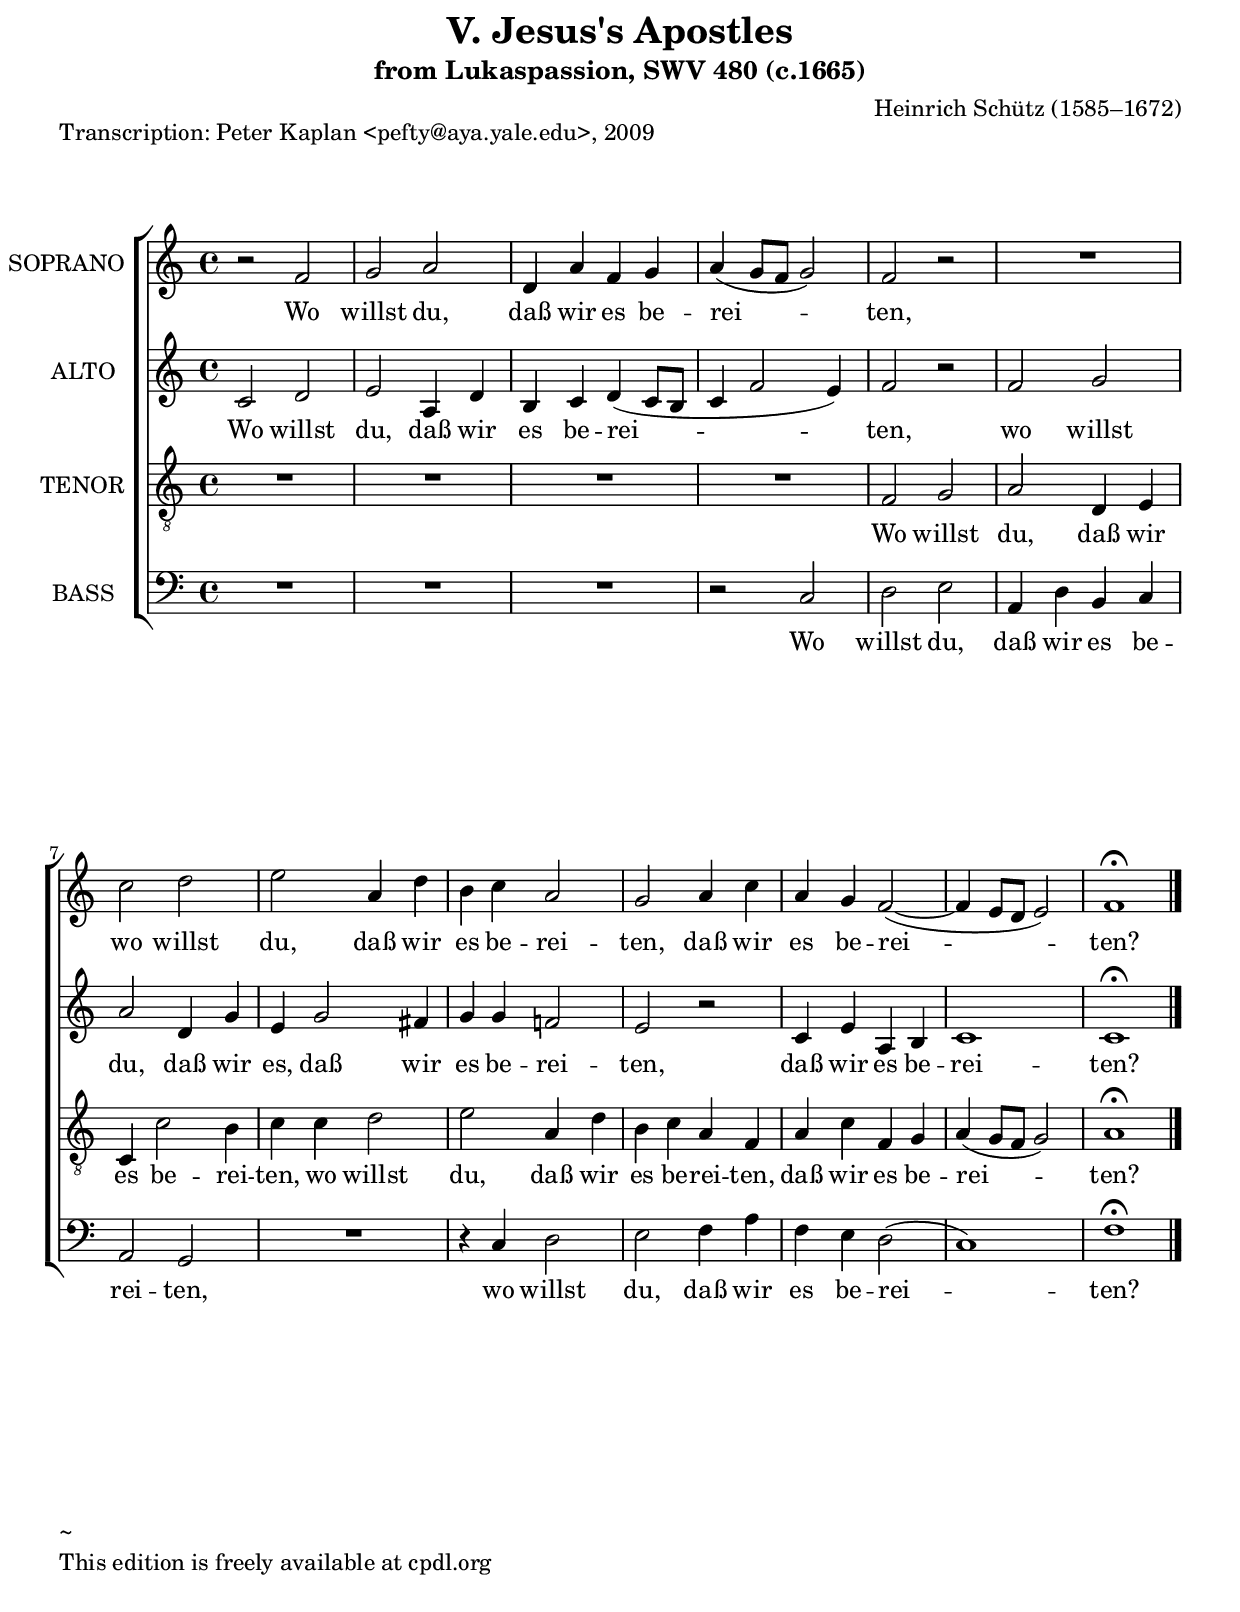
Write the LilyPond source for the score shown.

     \version "2.10.10"
\paper {
  between-system-space = 2.0\cm
  between-system-padding = #1
  ragged-bottom=##f
  ragged-last-bottom=##f
  bottom-margin = 2.0\cm
  top-margin = 0.1\cm
%  system-count = #6
  systemSeparatorMarkup = ""
}
\header {
    title = "V. Jesus's Apostles"
    subtitle = "from Lukaspassion, SWV 480 (c.1665)"
    composer = "Heinrich Schütz (1585–1672)"
    date = "1623"
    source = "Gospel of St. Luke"
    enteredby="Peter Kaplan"
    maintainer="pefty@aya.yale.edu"
    piece ="Transcription: Peter Kaplan <pefty@aya.yale.edu>, 2009"
    texidoc = "

Translation of text:
Jesus of Nazareth."
}

     \score { 
      <<
        \new ChoirStaff <<
        \new Staff = CantusOne <<
               {  
      <<
     \override Stem #'neutral-direction = #up 
%    \override Staff.TimeSignature #'style = #'()
        \clef treble
        \key a \minor 
        \new Voice = "CantusOne" {
     \override NoteHead #'style = #'baroque
        \set Staff.midiInstrument = "synth voice"
        \set Staff.vocalName = "SOPRANO "

\time 4/4
r2 f'
g'2 a'
d'4 a' f' g'
a'( g'8 f' g'2)
% measure 5
f'2 r
R1
c''2 d''
e''2 a'4 d''
b'4 c'' a'2
% measure 10
g'2 a'4 c''
a'4 g' f'2(~
f'4 e'8 d' e'2)
f'1\fermata
\bar "|."
}
>>
}

>>

\new Lyrics 
\lyricsto "CantusOne"
        { 
 Wo
willst du,
daß wir es be --
rei --
ten,

wo willst 
du, daß wir 
es be -- rei --
ten, daß wir 
es be -- rei --

ten?
}



        \new Staff = Altus <<
               {  
      <<
     \override Stem #'neutral-direction = #up 
 %   \override Staff.TimeSignature #'style = #'()
        \clef treble
        \key a \minor 
        \new Voice = "Altus" {
     \override NoteHead #'style = #'baroque
        \set Staff.midiInstrument = "synth voice"
        \set Staff.vocalName = "ALTO "

\time 4/4
c'2 d'
e'2 a4 d'
b4 c' d'( c'8 b
c'4 f'2 e'4)
% measure 5
f'2 r
f'2 g' 
a'2 d'4 g'
e'4 g'2 fis'4
g'4 g' f'!2
% measure 10
e'2 r
c'4 e' a b
c'1
c'1\fermata
\bar "|."
}
>>
}

>>

\new Lyrics 
\lyricsto "Altus"
        { 

Wo willst 
du, daß wir 
es be --
rei --

ten,
wo willst 
du, daß wir 
es, daß wir 
es be -- rei --
ten, 
daß wir es be -- 
rei --
ten?
}


        \new Staff = Tenor <<
               {  
      <<
     \override Stem #'neutral-direction = #up 
%    \override Staff.TimeSignature #'style = #'()
        \clef "G_8"
        \key a \minor 
        \new Voice = "Tenor" {
     \override NoteHead #'style = #'baroque
        \set Staff.midiInstrument = "synth voice"
        \set Staff.vocalName = "TENOR "

\time 4/4
R1
R1
R1
R1
% measure 5
f2 g
a2 d4 e
c4 c'2 b4
c'4 c' d'2
e'2 a4 d'
% measure 10
b4 c' a f
a4 c' f g
a4( g8 f g2)
a1\fermata
\bar "|."
}
>>
}

>>

\new Lyrics 
\lyricsto "Tenor"
        { 




Wo willst 
du, daß wir 
es be -- rei --
ten, wo willst 
du, daß wir 
es be -- rei -- ten,
daß wir es be -- 
rei --
ten?
}


        \new Staff = Bassus <<
               {  
      <<
     \override Stem #'neutral-direction = #up 
 %   \override Staff.TimeSignature #'style = #'()
        \clef bass
        \key a \minor 
        \new Voice = "Bassus" {
     \override NoteHead #'style = #'baroque
        \set Staff.midiInstrument = "synth voice"
        \set Staff.vocalName = "BASS "

\time 4/4
R1
R1
R1
r2 c
% measure 5
d2 e
a,4 d b, c
a,2 g,
R1
r4 c d2
% measure 10
e2 f4 a
f4 e d2(
c1)
f1\fermata
\bar "|."
}
>>
}

>>

\new Lyrics 
\lyricsto "Bassus"
        { 



 Wo
willst du,
daß wir es be --
rei -- ten,

 wo willst 
du, daß wir 
es be -- rei --

ten?
}


>>


>>
   






%{
\midi { 
\context { 
\Score 
tempoWholesPerMinute = #(ly:make-moment 72 4) 
} 
} 
%}







     }
\layout { 
         \context { 
          \Staff \consists "Horizontal_bracket_engraver" 
          }
         }
\markup{\column{\line{ ~ } \line{This edition is freely available at cpdl.org}} 
} 



















